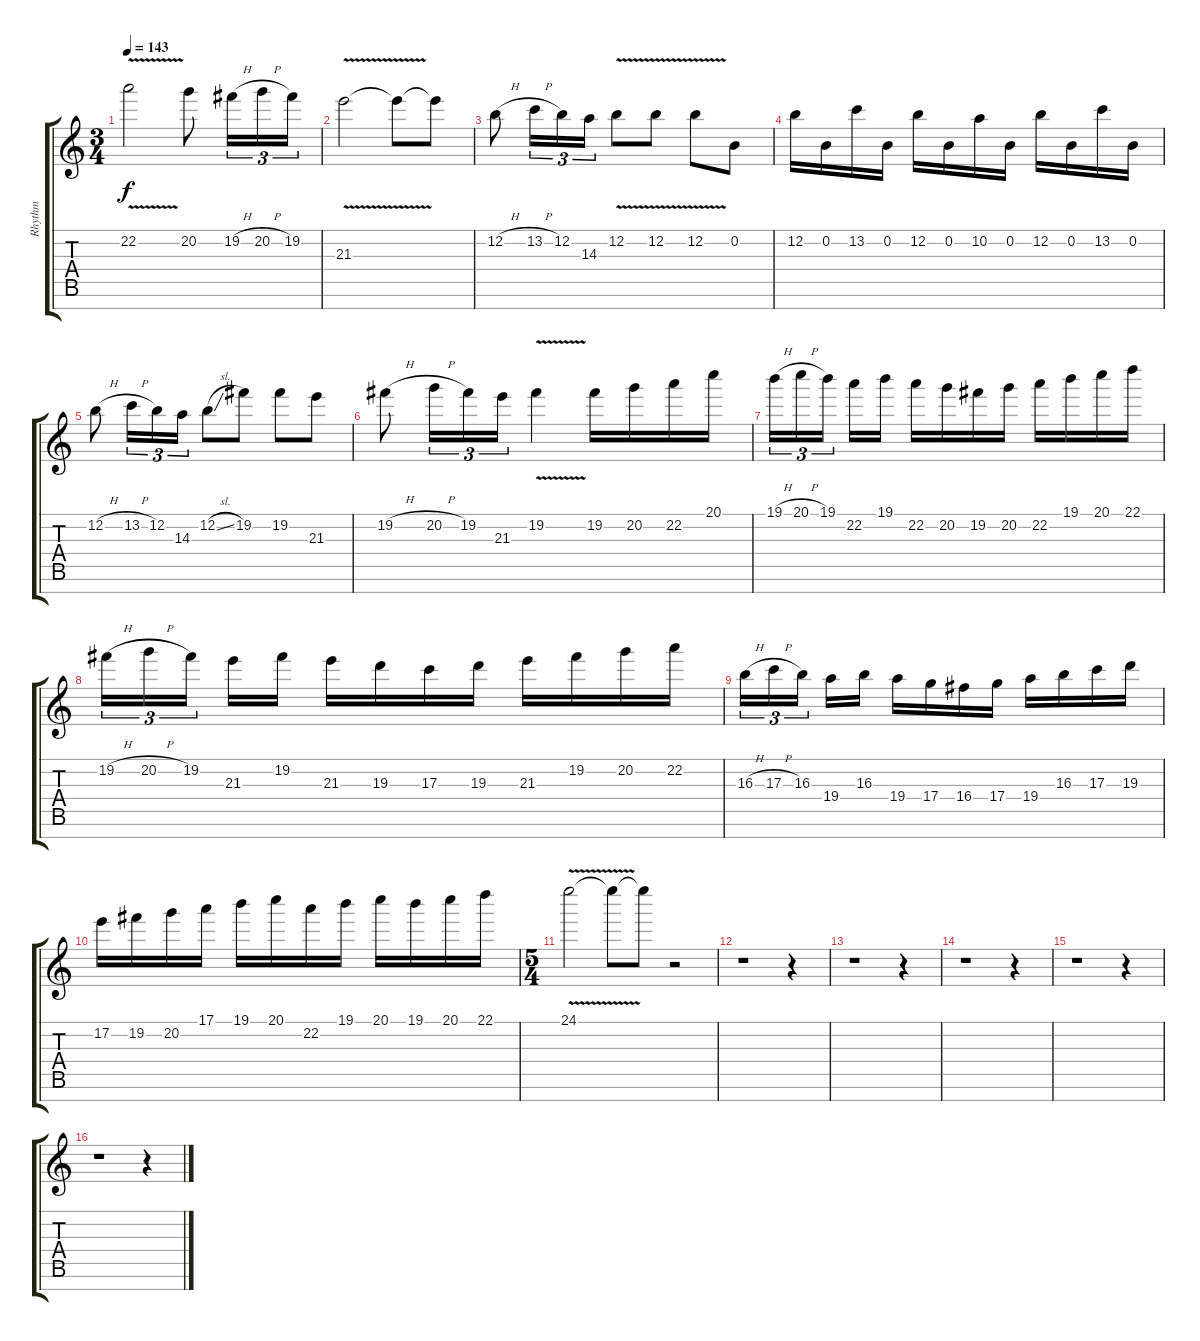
\track ("Rhythm" "Rhythm") {instrument distortionguitar}
\staff {score tabs}
\tuning (E4 B3 G3 D3 A2 E2 B1) {hide}
\ts (3 4)
\tempo 143
\clef g2
\ks c
22.2{v}.2{dy f} 20.2.8 19.2{h}.16{tu (3 2)} 20.2{h}.16{tu (3 2)} 19.2.16{tu (3 2)} |
21.3{v}.2 21.3{t}.8 21.3{t}.8 |
12.2{h}.8 13.2{h}.16{tu (3 2)} 12.2.16{tu (3 2)} 14.3.16{tu (3 2)} 12.2{v}.8 12.2{v}.8 12.2{v}.8 0.2.8 |
12.2.16 0.2.16 13.2.16 0.2.16 12.2.16 0.2.16 10.2.16 0.2.16 12.2.16 0.2.16 13.2.16 0.2.16 |
12.2{h}.8 13.2{h}.16{tu (3 2)} 12.2.16{tu (3 2)} 14.3.16{tu (3 2)} 12.2{sl}.8 19.2.8 19.2.8 21.3.8 |
19.2{h}.8 20.2{h}.16{tu (3 2)} 19.2.16{tu (3 2)} 21.3.16{tu (3 2)} 19.2{v}.4 19.2.16 20.2.16 22.2.16 20.1.16 |
19.1{h}.16{tu (3 2)} 20.1{h}.16{tu (3 2)} 19.1.16{tu (3 2)} 22.2.16 19.1.16 22.2.16 20.2.16 19.2.16 20.2.16 22.2.16 19.1.16 20.1.16 22.1.16 |
19.2{h}.16{tu (3 2)} 20.2{h}.16{tu (3 2)} 19.2.16{tu (3 2)} 21.3.16 19.2.16 21.3.16 19.3.16 17.3.16 19.3.16 21.3.16 19.2.16 20.2.16 22.2.16 |
16.3{h}.16{tu (3 2)} 17.3{h}.16{tu (3 2)} 16.3.16{tu (3 2)} 19.4.16 16.3.16 19.4.16 17.4.16 16.4.16 17.4.16 19.4.16 16.3.16 17.3.16 19.3.16 |
17.2.16 19.2.16 20.2.16 17.1.16 19.1.16 20.1.16 22.2.16 19.1.16 20.1.16 19.1.16 20.1.16 22.1.16 |
\ts (5 4)
24.1{v}.2 24.1{t}.8 24.1{t}.8 r.2 |
r.1 r.4 |
r.1 r.4 |
r.1 r.4 |
r.1 r.4 |
r.1 r.4
